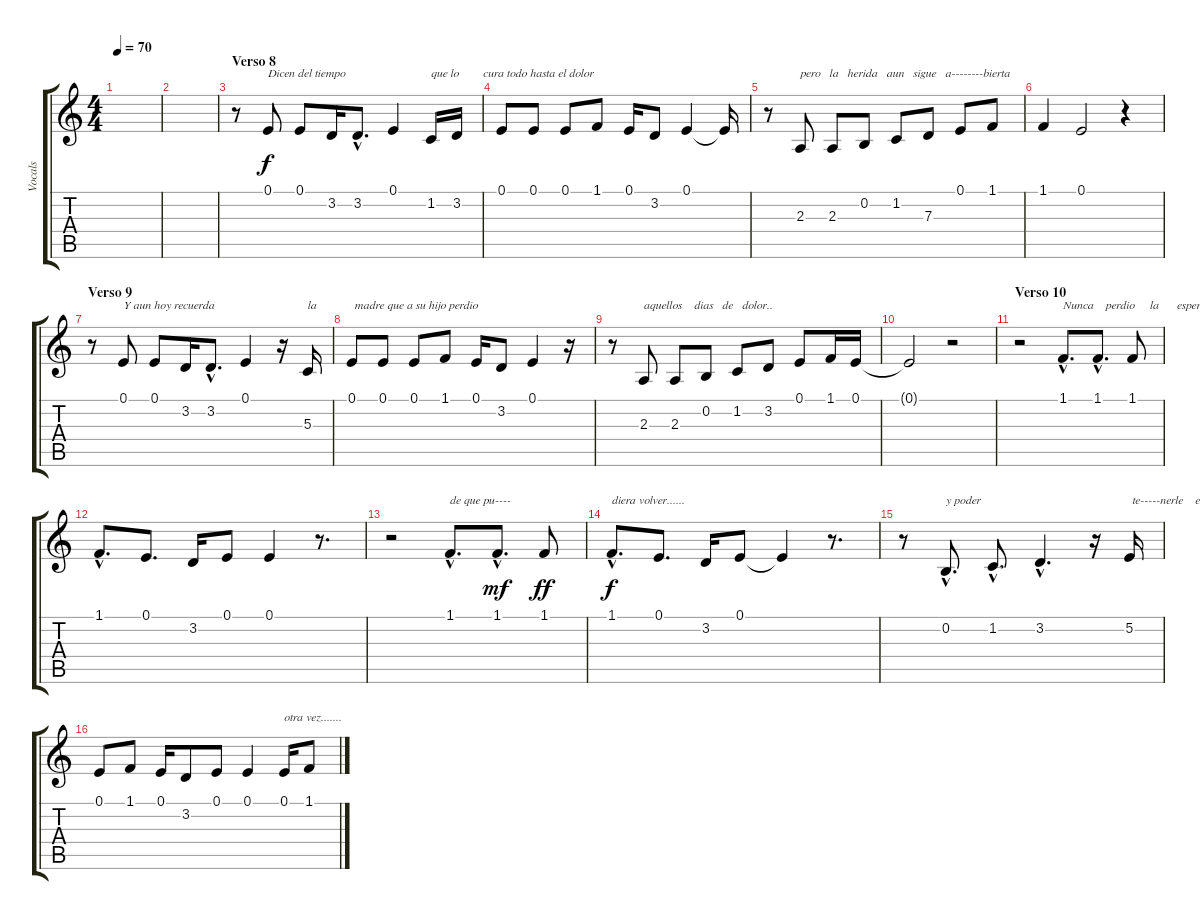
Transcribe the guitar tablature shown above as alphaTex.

\track ("Vocals" "Vocals") {instrument bassoon}
\staff {score tabs}
\tuning (E4 B3 G3 D3 A2 E2) {hide}
\ts (4 4)
\tempo 70
\clef g2
\ks c
|
|
\section ("" "Verso 8")
r.8 0.1.8{txt "Dicen del tiempo" dy f} 0.1.8 3.2.16 3.2{hac}.8{d} 0.1.4 1.2.16{txt "que lo        cura todo hasta el dolor"} 3.2.16 |
0.1.8 0.1.8 0.1.8 1.1.8 0.1.16 3.2.8 0.1.4 0.1{t}.16 |
r.8 2.3.8{txt "pero   la   herida   aun   sigue   a--------bierta"} 2.3.8 0.2.8 1.2.8 7.3.8 0.1.8 1.1.8 |
1.1.4 0.1.2 r.4 |
\section ("" "Verso 9")
r.8 0.1.8{txt "Y aun hoy recuerda"} 0.1.8 3.2.16 3.2{hac}.8{d} 0.1.4 r.16 5.3.16{txt "la"} |
0.1.8{txt " madre que a su hijo perdio"} 0.1.8 0.1.8 1.1.8 0.1.16 3.2.8 0.1.4 r.16 |
r.8 2.3.8{txt "aquellos    dias   de   dolor.."} 2.3.8 0.2.8 1.2.8 3.2.8 0.1.8 1.1.16 0.1.16 |
0.1{t}.2 r.2 |
\section ("" "Verso 10")
r.2 1.1{hac}.8{d txt "Nunca    perdio     la      esperanza"} 1.1{hac}.8{d} 1.1.8 |
1.1{hac}.8{d} 0.1.8{d} 3.2.16 0.1.8 0.1.4 r.8{d} |
r.2 1.1{hac}.8{d txt "de que pu----"} 1.1{hac}.8{d dy mf} 1.1.8{dy ff} |
1.1{hac}.8{d txt "diera volver......" dy f} 0.1.8{d} 3.2.16 0.1.8 0.1{t}.4 r.8{d} |
r.8 0.2{hac}.8{d txt "y poder"} 1.2{hac}.8{d} 3.2{hac}.4{d} r.16 5.2.16{txt " te-----nerle    entre sus   brazos"} |
0.1.8 1.1.8 0.1.16 3.2.8 0.1.8 0.1.4 0.1.16{txt "otra vez......."} 1.1.8
